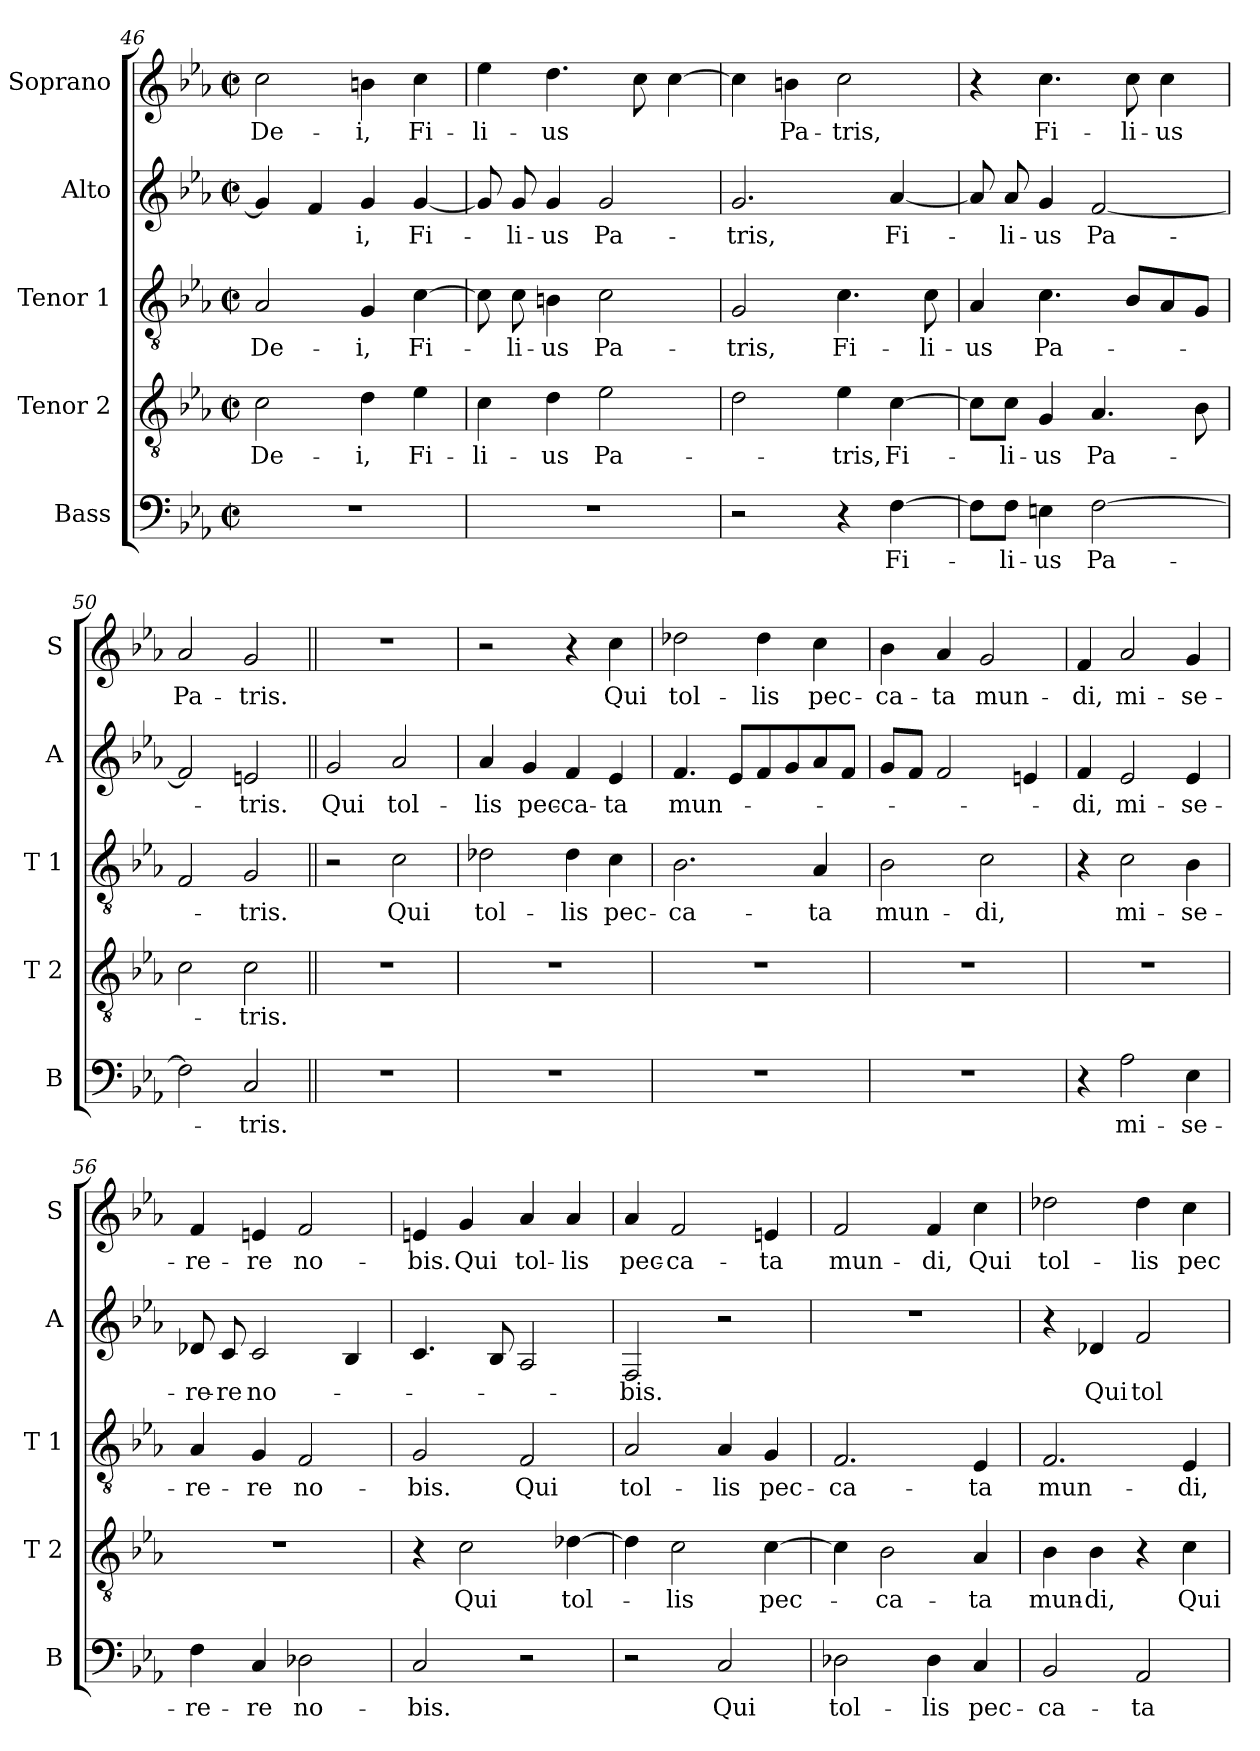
**kern	**text	**kern	**text	**kern	**text	**kern	**text	**kern	**text
*part5	*part5	*part4	*part4	*part3	*part3	*part2	*part2	*part1	*part1
*staff5	*staff5	*staff4	*staff4	*staff3	*staff3	*staff2	*staff2	*staff1	*staff1
*I"Bass	*	*I"Tenor 2	*	*I"Tenor 1	*	*I"Alto	*	*I"Soprano	*
*I'B	*	*I'T 2	*	*I'T 1	*	*I'A	*	*I'S	*
*clefF4	*	*clefGv2	*	*clefGv2	*	*clefG2	*	*clefG2	*
*k[b-e-a-]	*	*k[b-e-a-]	*	*k[b-e-a-]	*	*k[b-e-a-]	*	*k[b-e-a-]	*
*E-:	*	*E-:	*	*E-:	*	*E-:	*	*E-:	*
*M2/2	*	*M2/2	*	*M2/2	*	*M2/2	*	*M2/2	*
*met(c|)	*	*met(c|)	*	*met(c|)	*	*met(c|)	*	*met(c|)	*
=46	=46	=46	=46	=46	=46	=46	=46	=46	=46
!	!	!	!LO:LY:b	!	!LO:LY:b	!	!	!	!LO:LY:b
1r	.	2c\	De-	2A-/	De-	4g/]	.	2cc\	De-
.	.	.	.	.	.	4f/	.	.	.
!	!	!	!LO:LY:b	!	!LO:LY:b	!	!LO:LY:b	!	!LO:LY:b
.	.	4d\	-i,	4G/	-i,	4g/	-i,	4bn\	-i,
!	!	!	!LO:LY:b	!	!LO:LY:b	!	!LO:LY:b	!	!LO:LY:b
.	.	4e-\	Fi-	[4c\	Fi-	[4g/	Fi-	4cc\	Fi-
!!LO:PB:g=z
=47	=47	=47	=47	=47	=47	=47	=47	=47	=47
!	!	!	!LO:LY:b	!	!	!	!	!	!LO:LY:b
1r	.	4c\	-li-	8c\]	.	8g/]	.	4ee-\	-li-
!	!	!	!	!	!LO:LY:b	!	!LO:LY:b	!	!
.	.	.	.	8c\	-li-	8g/	-li-	.	.
!	!	!	!LO:LY:b	!	!LO:LY:b	!	!LO:LY:b	!	!LO:LY:b
.	.	4d\	-us	4Bn\	-us	4g/	-us	4.dd\	-us
!	!	!	!LO:LY:b	!	!LO:LY:b	!	!LO:LY:b	!	!
.	.	2e-\	Pa-	2c\	Pa-	2g/	Pa-	.	.
.	.	.	.	.	.	.	.	8cc\	.
.	.	.	.	.	.	.	.	[4cc\	.
=48	=48	=48	=48	=48	=48	=48	=48	=48	=48
!	!	!	!	!	!LO:LY:b	!	!LO:LY:b	!	!
2r	.	2d\	.	2G/	-tris,	2.g/	-tris,	4cc\]	.
!	!	!	!	!	!	!	!	!	!LO:LY:b
.	.	.	.	.	.	.	.	4bn\	Pa-
!	!	!	!LO:LY:b	!	!LO:LY:b	!	!	!	!LO:LY:b
4r	.	4e-\	-tris,	4.c\	Fi-	.	.	2cc\	-tris,
!	!LO:LY:b	!	!LO:LY:b	!	!	!	!LO:LY:b	!	!
[4F\	Fi-	[4c\	Fi-	.	.	[4a-/	Fi-	.	.
!	!	!	!	!	!LO:LY:b	!	!	!	!
.	.	.	.	8c\	-li-	.	.	.	.
=49	=49	=49	=49	=49	=49	=49	=49	=49	=49
!	!	!	!	!	!LO:LY:b	!	!	!	!
8F\L]	.	8c\L]	.	4A-/	-us	8a-/]	.	4r	.
!	!LO:LY:b	!	!LO:LY:b	!	!	!	!LO:LY:b	!	!
8F\J	-li-	8c\J	-li-	.	.	8a-/	-li-	.	.
!	!LO:LY:b	!	!LO:LY:b	!	!LO:LY:b	!	!LO:LY:b	!	!LO:LY:b
4En\	-us	4G/	-us	4.c\	Pa-	4g/	-us	4.cc\	Fi-
!	!LO:LY:b	!	!LO:LY:b	!	!	!	!LO:LY:b	!	!
[2F\	Pa-	4.A-/	Pa-	.	.	[2f/	Pa-	.	.
!	!	!	!	!	!	!	!	!	!LO:LY:b
.	.	.	.	8B-/L	.	.	.	8cc\	-li-
!	!	!	!	!	!	!	!	!	!LO:LY:b
.	.	.	.	8A-/	.	.	.	4cc\	-us
.	.	8B-\	.	8G/J	.	.	.	.	.
=50	=50	=50	=50	=50	=50	=50	=50	=50	=50
!	!	!	!	!	!	!	!	!	!LO:LY:b
2F\]	.	2c\	.	2F/	.	2f/]	.	2a-/	Pa-
!	!LO:LY:b	!	!LO:LY:b	!	!LO:LY:b	!	!LO:LY:b	!	!LO:LY:b
2C/	-tris.	2c\	-tris.	2G/	-tris.	2en/	-tris.	2g/	-tris.
=51||	=51||	=51||	=51||	=51||	=51||	=51||	=51||	=51||	=51||
!	!	!	!	!	!	!	!LO:LY:b	!	!
1r	.	1r	.	2r	.	2g/	Qui	1r	.
!	!	!	!	!	!LO:LY:b	!	!LO:LY:b	!	!
.	.	.	.	2c\	Qui	2a-/	tol-	.	.
=52	=52	=52	=52	=52	=52	=52	=52	=52	=52
!	!	!	!	!	!LO:LY:b	!	!LO:LY:b	!	!
1r	.	1r	.	2d-X\	tol-	4a-/	-lis	2r	.
!	!	!	!	!	!	!	!LO:LY:b	!	!
.	.	.	.	.	.	4g/	pec-	.	.
!	!	!	!	!	!LO:LY:b	!	!LO:LY:b	!	!
.	.	.	.	4d-\	-lis	4f/	-ca-	4r	.
!	!	!	!	!	!LO:LY:b	!	!LO:LY:b	!	!LO:LY:b
.	.	.	.	4c\	pec-	4e-/	-ta	4cc\	Qui
!!LO:LB:g=z
=53	=53	=53	=53	=53	=53	=53	=53	=53	=53
!	!	!	!	!	!LO:LY:b	!	!LO:LY:b	!	!LO:LY:b
1r	.	1r	.	2.B-\	-ca-	4.f/	mun-	2dd-X\	tol-
.	.	.	.	.	.	8e-/L	.	.	.
!	!	!	!	!	!	!	!	!	!LO:LY:b
.	.	.	.	.	.	8f/	.	4dd-\	-lis
.	.	.	.	.	.	8g/	.	.	.
!	!	!	!	!	!LO:LY:b	!	!	!	!LO:LY:b
.	.	.	.	4A-/	-ta	8a-/	.	4cc\	pec-
.	.	.	.	.	.	8f/J	.	.	.
=54	=54	=54	=54	=54	=54	=54	=54	=54	=54
!	!	!	!	!	!LO:LY:b	!	!	!	!LO:LY:b
1r	.	1r	.	2B-\	mun-	8g/L	.	4b-\	-ca-
.	.	.	.	.	.	8f/J	.	.	.
!	!	!	!	!	!	!	!	!	!LO:LY:b
.	.	.	.	.	.	2f/	.	4a-/	-ta
!	!	!	!	!	!LO:LY:b	!	!	!	!LO:LY:b
.	.	.	.	2c\	-di,	.	.	2g/	mun-
.	.	.	.	.	.	4en/	.	.	.
=55	=55	=55	=55	=55	=55	=55	=55	=55	=55
!	!	!	!	!	!	!	!LO:LY:b	!	!LO:LY:b
4r	.	1r	.	4r	.	4f/	-di,	4f/	-di,
!	!LO:LY:b	!	!	!	!LO:LY:b	!	!LO:LY:b	!	!LO:LY:b
2A-\	mi-	.	.	2c\	mi-	2e-/	mi-	2a-/	mi-
!	!LO:LY:b	!	!	!	!LO:LY:b	!	!LO:LY:b	!	!LO:LY:b
4E-\	-se-	.	.	4B-\	-se-	4e-/	-se-	4g/	-se-
=56	=56	=56	=56	=56	=56	=56	=56	=56	=56
!	!LO:LY:b	!	!	!	!LO:LY:b	!	!LO:LY:b	!	!LO:LY:b
4F\	-re-	1r	.	4A-/	-re-	8d-X/	-re-	4f/	-re-
!	!	!	!	!	!	!	!LO:LY:b	!	!
.	.	.	.	.	.	8c/	-re	.	.
!	!LO:LY:b	!	!	!	!LO:LY:b	!	!LO:LY:b	!	!LO:LY:b
4C/	-re	.	.	4G/	-re	2c/	no-	4en/	-re
!	!LO:LY:b	!	!	!	!LO:LY:b	!	!	!	!LO:LY:b
2D-X\	no-	.	.	2F/	no-	.	.	2f/	no-
.	.	.	.	.	.	4B-/	.	.	.
=57	=57	=57	=57	=57	=57	=57	=57	=57	=57
!	!LO:LY:b	!	!	!	!LO:LY:b	!	!	!	!LO:LY:b
2C/	-bis.	4r	.	2G/	-bis.	4.c/	.	4en/	-bis.
!	!	!	!LO:LY:b	!	!	!	!	!	!LO:LY:b
.	.	2c\	Qui	.	.	.	.	4g/	Qui
.	.	.	.	.	.	8B-/	.	.	.
!	!	!	!	!	!LO:LY:b	!	!	!	!LO:LY:b
2r	.	.	.	2F/	Qui	2A-/	.	4a-/	tol-
!	!	!	!LO:LY:b	!	!	!	!	!	!LO:LY:b
.	.	[4d-X\	tol-	.	.	.	.	4a-/	-lis
=58	=58	=58	=58	=58	=58	=58	=58	=58	=58
!	!	!	!	!	!LO:LY:b	!	!LO:LY:b	!	!LO:LY:b
2r	.	4d-\]	.	2A-/	tol-	2F/	-bis.	4a-/	pec-
!	!	!	!LO:LY:b	!	!	!	!	!	!LO:LY:b
.	.	2c\	-lis	.	.	.	.	2f/	-ca-
!	!LO:LY:b	!	!	!	!LO:LY:b	!	!	!	!
2C/	Qui	.	.	4A-/	-lis	2r	.	.	.
!	!	!	!LO:LY:b	!	!LO:LY:b	!	!	!	!LO:LY:b
.	.	[4c\	pec-	4G/	pec-	.	.	4en/	-ta
!!LO:LB:g=z
=59	=59	=59	=59	=59	=59	=59	=59	=59	=59
!	!LO:LY:b	!	!	!	!LO:LY:b	!	!	!	!LO:LY:b
2D-X\	tol-	4c\]	.	2.F/	-ca-	1r	.	2f/	mun-
!	!	!	!LO:LY:b	!	!	!	!	!	!
.	.	2B-\	-ca-	.	.	.	.	.	.
!	!LO:LY:b	!	!	!	!	!	!	!	!LO:LY:b
4D-\	-lis	.	.	.	.	.	.	4f/	-di,
!	!LO:LY:b	!	!LO:LY:b	!	!LO:LY:b	!	!	!	!LO:LY:b
4C/	pec-	4A-/	-ta	4E-/	-ta	.	.	4cc\	Qui
=60	=60	=60	=60	=60	=60	=60	=60	=60	=60
!	!LO:LY:b	!	!LO:LY:b	!	!LO:LY:b	!	!	!	!LO:LY:b
2BB-/	-ca-	4B-\	mun-	2.F/	mun-	4r	.	2dd-X\	tol-
!	!	!	!LO:LY:b	!	!	!	!LO:LY:b	!	!
.	.	4B-\	-di,	.	.	4d-X/	Qui	.	.
!	!LO:LY:b	!	!	!	!	!	!LO:LY:b	!	!LO:LY:b
2AA-/	-ta	4r	.	.	.	2f/	tol-	4dd-\	-lis
!	!	!	!LO:LY:b	!	!LO:LY:b	!	!	!	!LO:LY:b
.	.	4c\	Qui	4E-/	-di,	.	.	4cc\	pec-
=	=	=	=	=	=	=	=	=	=
*-	*-	*-	*-	*-	*-	*-	*-	*-	*-
